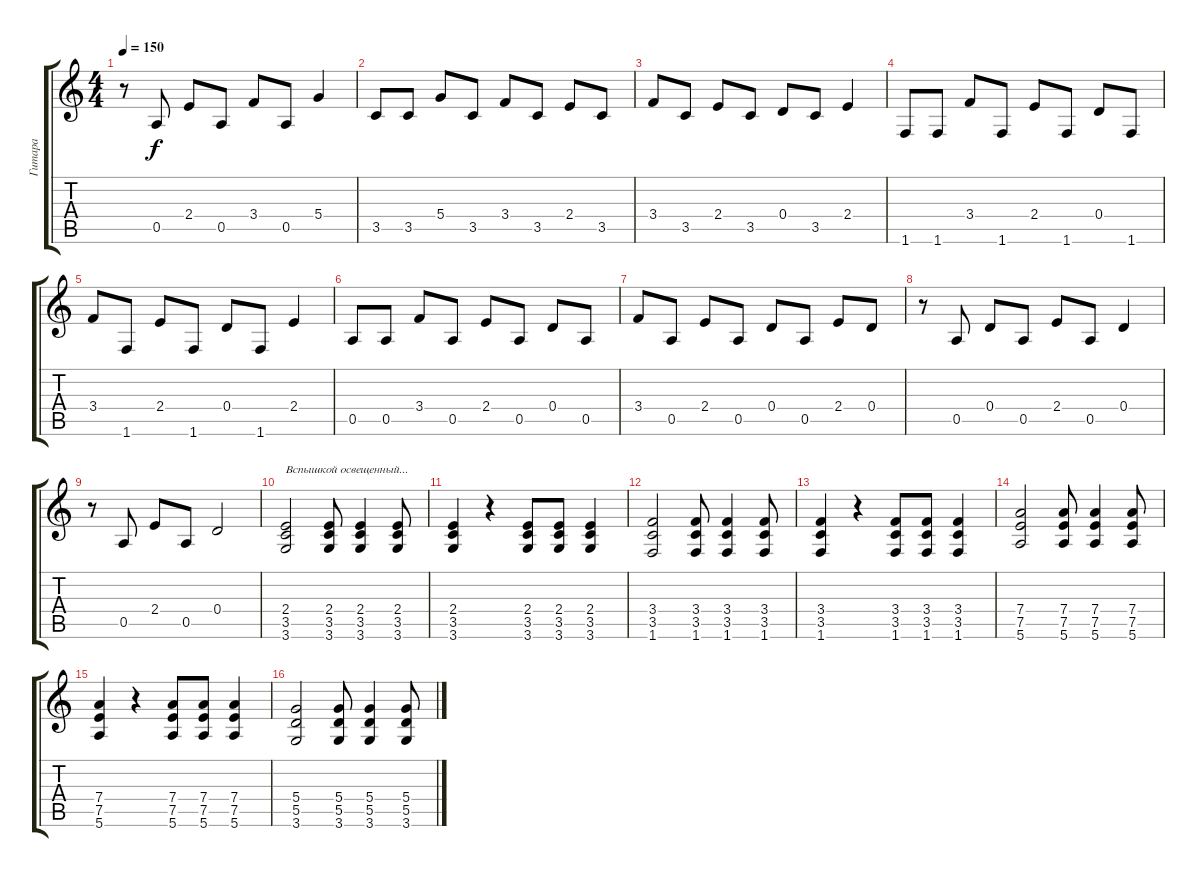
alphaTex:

\track ("Гитара" "Гитара") {instrument acousticguitarsteel}
\staff {score tabs}
\tuning (E4 B3 G3 D3 A2 E2) {hide}
\ts (4 4)
\tempo 150
\clef g2
\ks c
r.8{dy f} 0.5.8 2.4.8 0.5.8 3.4.8 0.5.8 5.4.4 |
3.5.8 3.5.8 5.4.8 3.5.8 3.4.8 3.5.8 2.4.8 3.5.8 |
3.4.8 3.5.8 2.4.8 3.5.8 0.4.8 3.5.8 2.4.4 |
1.6.8 1.6.8 3.4.8 1.6.8 2.4.8 1.6.8 0.4.8 1.6.8 |
3.4.8 1.6.8 2.4.8 1.6.8 0.4.8 1.6.8 2.4.4 |
0.5.8 0.5.8 3.4.8 0.5.8 2.4.8 0.5.8 0.4.8 0.5.8 |
3.4.8 0.5.8 2.4.8 0.5.8 0.4.8 0.5.8 2.4.8 0.4.8 |
r.8 0.5.8 0.4.8 0.5.8 2.4.8 0.5.8 0.4.4 |
r.8 0.5.8 2.4.8 0.5.8 0.4.2 |
(2.4 3.5 3.6).2{txt "Вспышкой освещенный..."} (2.4 3.5 3.6).8 (2.4 3.5 3.6).4 (2.4 3.5 3.6).8 |
(2.4 3.5 3.6).4 r.4 (2.4 3.5 3.6).8 (2.4 3.5 3.6).8 (2.4 3.5 3.6).4 |
(3.4 3.5 1.6).2 (3.4 3.5 1.6).8 (3.4 3.5 1.6).4 (3.4 3.5 1.6).8 |
(3.4 3.5 1.6).4 r.4 (3.4 3.5 1.6).8 (3.4 3.5 1.6).8 (3.4 3.5 1.6).4 |
(7.4 7.5 5.6).2 (7.4 7.5 5.6).8 (7.4 7.5 5.6).4 (7.4 7.5 5.6).8 |
(7.4 7.5 5.6).4 r.4 (7.4 7.5 5.6).8 (7.4 7.5 5.6).8 (7.4 7.5 5.6).4 |
(5.4 5.5 3.6).2 (5.4 5.5 3.6).8 (5.4 5.5 3.6).4 (5.4 5.5 3.6).8
